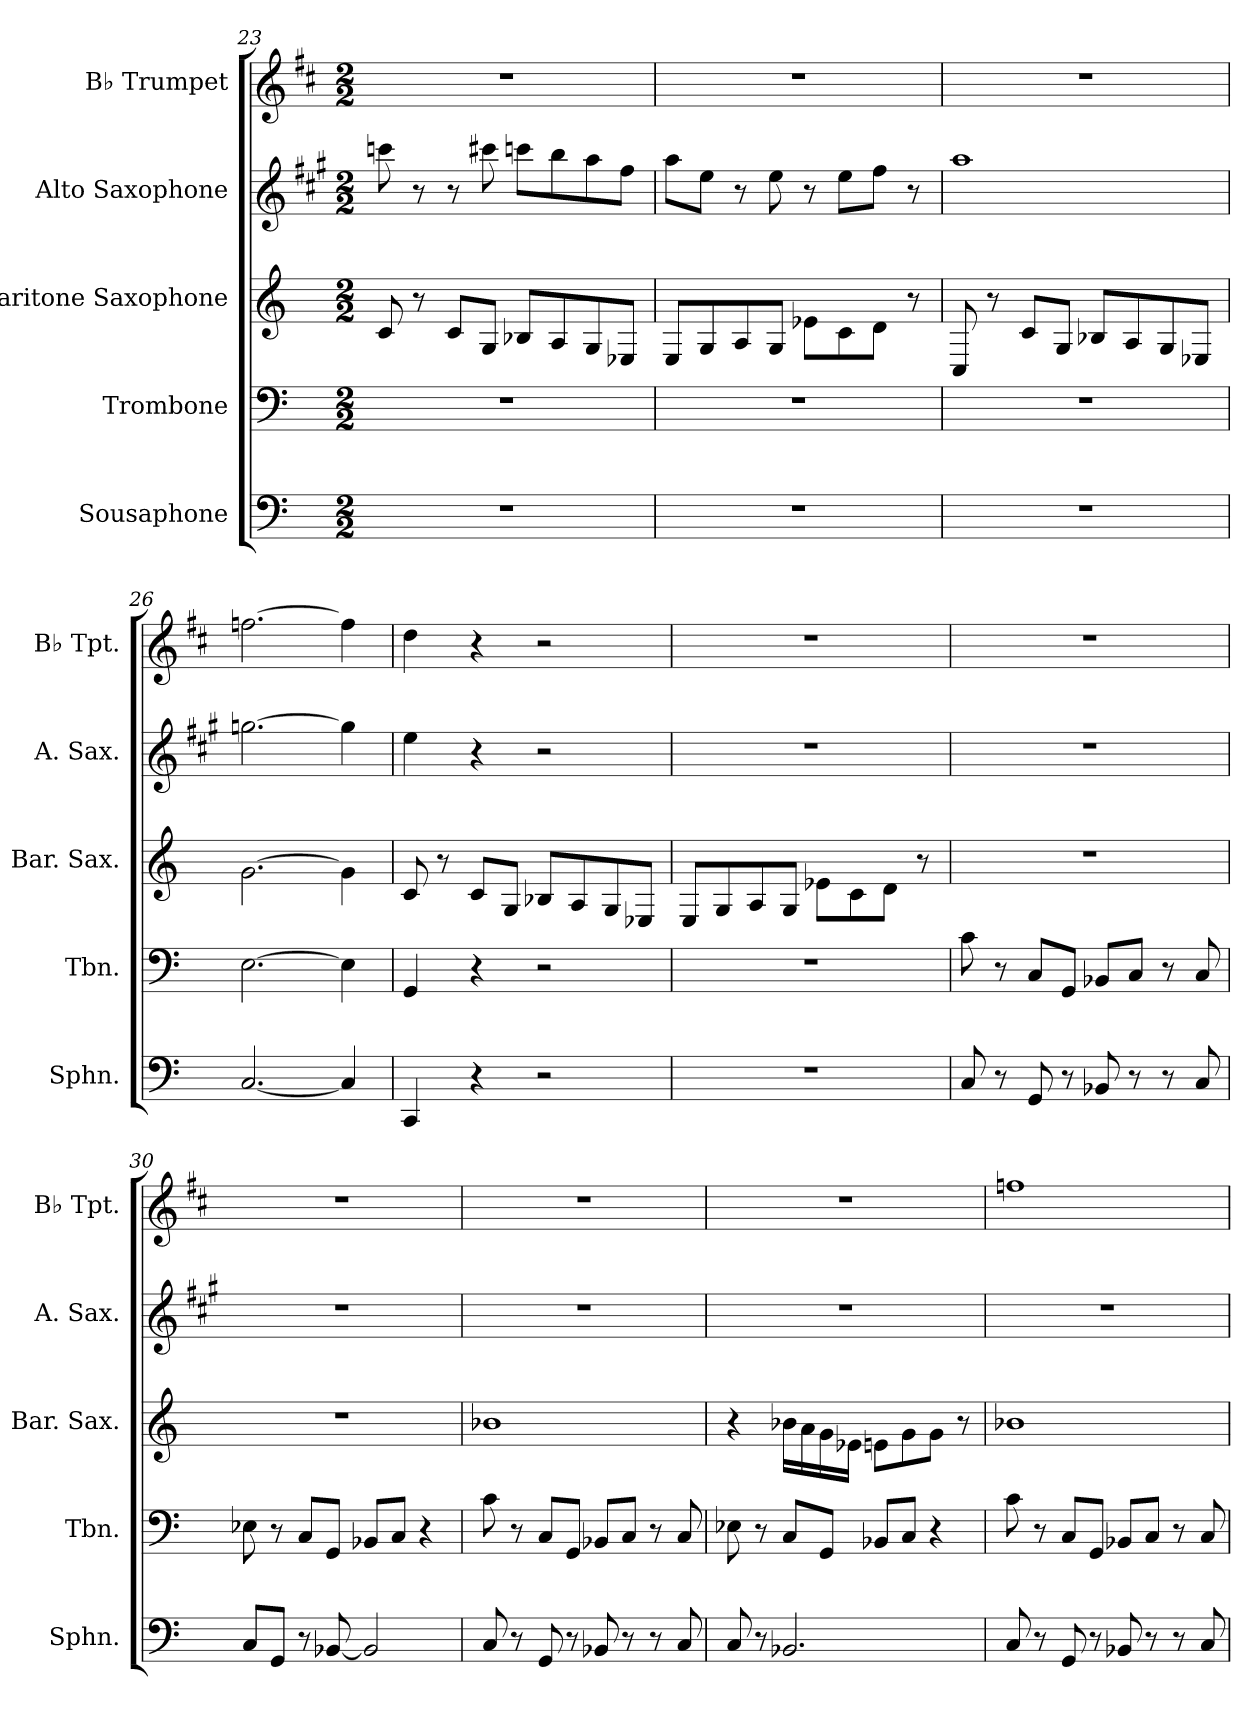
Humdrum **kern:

**kern	**kern	**kern	**kern	**kern
*part5	*part4	*part3	*part2	*part1
*staff5	*staff4	*staff3	*staff2	*staff1
*I"Sousaphone	*I"Trombone	*I"Baritone Saxophone	*I"Alto Saxophone	*I"B♭ Trumpet
*I'Sphn.	*I'Tbn.	*I'Bar. Sax.	*I'A. Sax.	*I'B♭ Tpt.
*clefF4	*clefF4	*clefG2	*clefG2	*clefG2
*	*	*ITrd12c21	*ITrd5c9	*ITrd1c2
*k[]	*k[]	*k[]	*k[]	*k[]
*M2/2	*M2/2	*M2/2	*M2/2	*M2/2
=23	=23	=23	=23	=23
1r	1r	8C/	8ee-X\	1r
.	.	8r	8r	.
.	.	8C/L	8r	.
.	.	8GG/J	8een\	.
.	.	8BB-X/L	8ee-X\L	.
.	.	8AA/	8dd\	.
.	.	8GG/	8cc\	.
.	.	8EE-X/J	8a\J	.
=24	=24	=24	=24	=24
1r	1r	8EE/L	8cc\L	1r
.	.	8GG/	8g\J	.
.	.	8AA/	8r	.
.	.	8GG/J	8g\	.
.	.	8E-X\L	8r	.
.	.	8C\	8g\L	.
.	.	8D\J	8a\J	.
.	.	8r	8r	.
=25	=25	=25	=25	=25
1r	1r	8CC/	1cc	1r
.	.	8r	.	.
.	.	8C/L	.	.
.	.	8GG/J	.	.
.	.	8BB-X/L	.	.
.	.	8AA/	.	.
.	.	8GG/	.	.
.	.	8EE-X/J	.	.
=26	=26	=26	=26	=26
[2.C/	[2.E\	[2.G\	[2.b-X\	[2.ee-X\
4C/]	4E\]	4G\]	4b-\]	4ee-\]
!!LO:LB:g=z
=27	=27	=27	=27	=27
4CC/	4GG/	8C/	4g\	4cc\
.	.	8r	.	.
4r	4r	8C/L	4r	4r
.	.	8GG/J	.	.
2r	2r	8BB-X/L	2r	2r
.	.	8AA/	.	.
.	.	8GG/	.	.
.	.	8EE-X/J	.	.
=28	=28	=28	=28	=28
1r	1r	8EE/L	1r	1r
.	.	8GG/	.	.
.	.	8AA/	.	.
.	.	8GG/J	.	.
.	.	8E-X\L	.	.
.	.	8C\	.	.
.	.	8D\J	.	.
.	.	8r	.	.
=29	=29	=29	=29	=29
8C/	8c\	1r	1r	1r
8r	8r	.	.	.
8GG/	8C/L	.	.	.
8r	8GG/J	.	.	.
8BB-X/	8BB-X/L	.	.	.
8r	8C/J	.	.	.
8r	8r	.	.	.
8C/	8C/	.	.	.
=30	=30	=30	=30	=30
8C/L	8E-X\	1r	1r	1r
8GG/J	8r	.	.	.
8r	8C/L	.	.	.
[8BB-X/	8GG/J	.	.	.
2BB-/]	8BB-X/L	.	.	.
.	8C/J	.	.	.
.	4r	.	.	.
!!LO:PB:g=z
=31	=31	=31	=31	=31
8C/	8c\	1B-X	1r	1r
8r	8r	.	.	.
8GG/	8C/L	.	.	.
8r	8GG/J	.	.	.
8BB-X/	8BB-X/L	.	.	.
8r	8C/J	.	.	.
8r	8r	.	.	.
8C/	8C/	.	.	.
=32	=32	=32	=32	=32
8C/	8E-X\	4r	1r	1r
8r	8r	.	.	.
2.BB-X/	8C/L	16B-X\LL	.	.
.	.	16A\	.	.
.	8GG/J	16G\	.	.
.	.	16E-X\JJ	.	.
.	8BB-X/L	8En\L	.	.
.	8C/J	8G\	.	.
.	4r	8G\J	.	.
.	.	8r	.	.
=33	=33	=33	=33	=33
8C/	8c\	1B-X	1r	1ee-X
8r	8r	.	.	.
8GG/	8C/L	.	.	.
8r	8GG/J	.	.	.
8BB-X/	8BB-X/L	.	.	.
8r	8C/J	.	.	.
8r	8r	.	.	.
8C/	8C/	.	.	.
=	=	=	=	=
*-	*-	*-	*-	*-
